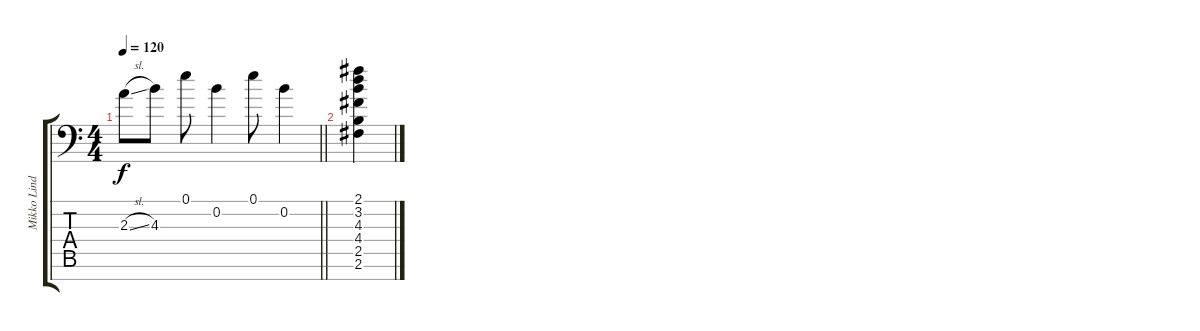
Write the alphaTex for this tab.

\track ("Mikko Lindström" "Mikko Lind") {instrument acousticguitarsteel}
\staff {score tabs}
\tuning (E4 B3 G3 D3 A2 E2 A1) {hide}
\ts (4 4)
\tempo 120
\clef f4
\barLineRight lightlight
\ks c
2.3{sl}.8{dy f} 4.3.8 0.1.8 0.2.4 0.1.8 0.2.4 |
(2.1 3.2 4.3 4.4 2.5 2.6).4
